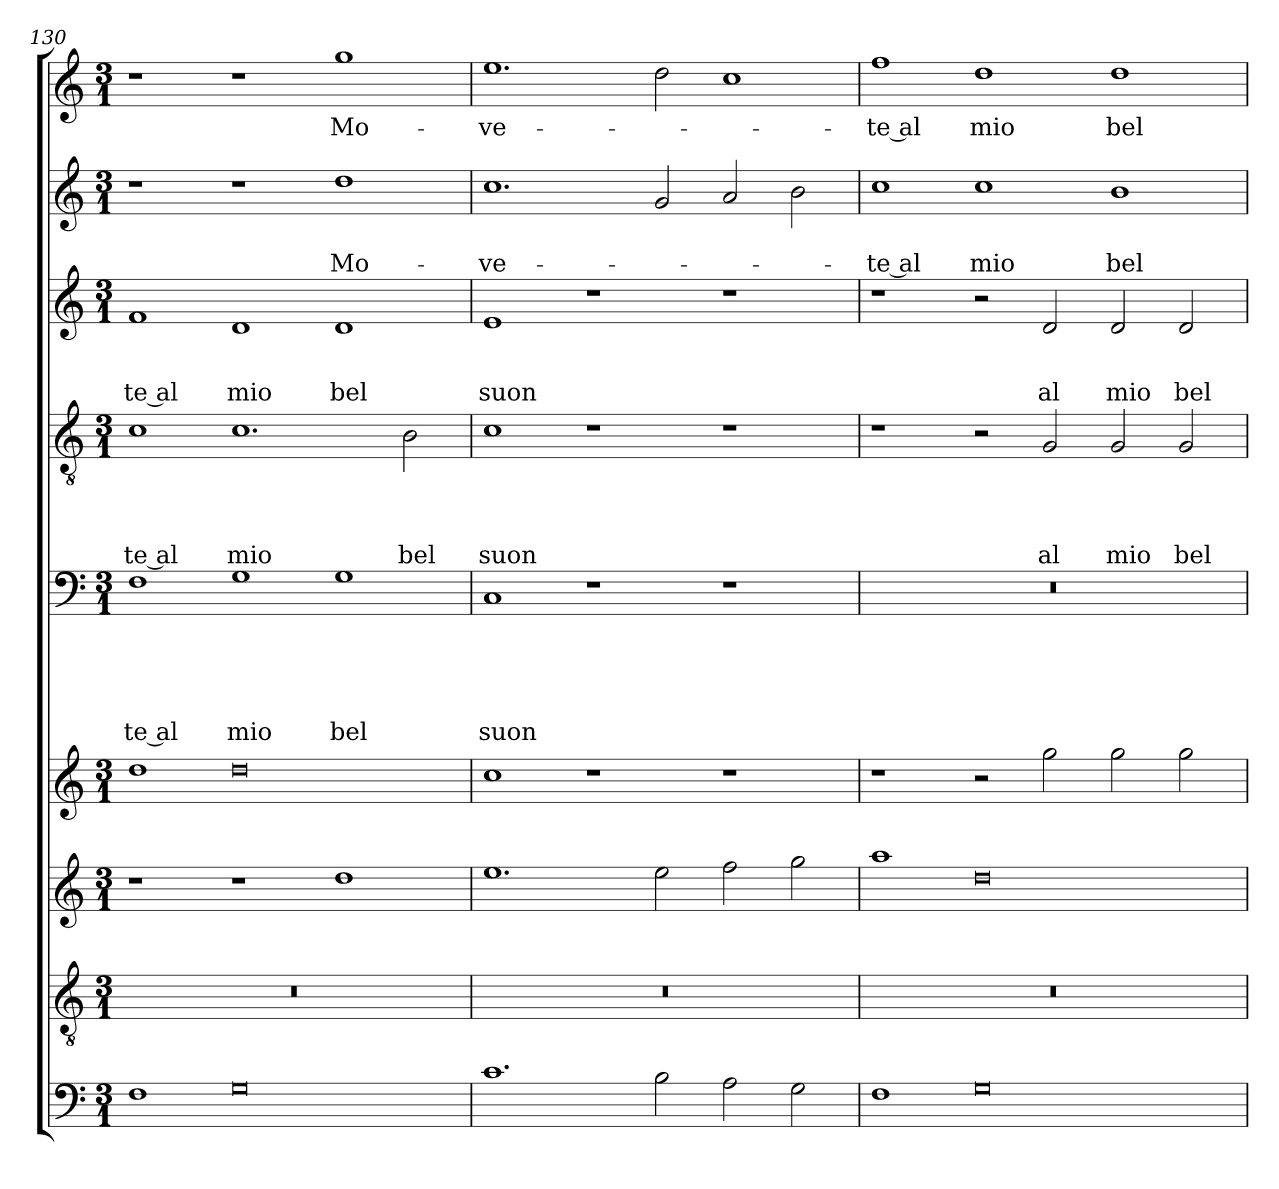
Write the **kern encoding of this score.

**kern	**kern	**kern	**kern	**kern	**text	**text	**text	**text	**text	**kern	**text	**text	**text	**text	**kern	**text	**text	**text	**kern	**text	**text	**kern	**text
*part9	*part8	*part7	*part6	*part5	*part5	*part5	*part5	*part5	*part5	*part4	*part4	*part4	*part4	*part4	*part3	*part3	*part3	*part3	*part2	*part2	*part2	*part1	*part1
*staff9	*staff8	*staff7	*staff6	*staff5	*staff5	*staff5	*staff5	*staff5	*staff5	*staff4	*staff4	*staff4	*staff4	*staff4	*staff3	*staff3	*staff3	*staff3	*staff2	*staff2	*staff2	*staff1	*staff1
!!LO:LB:g=z
*clefF4	*clefGv2	*clefG2	*clefG2	*clefF4	*	*	*	*	*	*clefGv2	*	*	*	*	*clefG2	*	*	*	*clefG2	*	*	*clefG2	*
*k[]	*k[]	*k[]	*k[]	*k[]	*	*	*	*	*	*k[]	*	*	*	*	*k[]	*	*	*	*k[]	*	*	*k[]	*
*C:	*C:	*C:	*C:	*C:	*	*	*	*	*	*C:	*	*	*	*	*C:	*	*	*	*C:	*	*	*C:	*
*M3/1	*M3/1	*M3/1	*M3/1	*M3/1	*	*	*	*	*	*M3/1	*	*	*	*	*M3/1	*	*	*	*M3/1	*	*	*M3/1	*
=130	=130	=130	=130	=130	=130	=130	=130	=130	=130	=130	=130	=130	=130	=130	=130	=130	=130	=130	=130	=130	=130	=130	=130
!	!	!	!	!	!	!	!	!	!LO:LY:b	!	!	!	!	!LO:LY:b	!	!	!	!LO:LY:b	!	!	!	!	!
1F	0.r	1r	1dd	1F	.	.	.	.	-te al	1c	.	.	.	-te al	1f	.	.	-te al	1r	.	.	1r	.
!	!	!	!	!	!	!	!	!	!LO:LY:b	!	!	!	!	!LO:LY:b	!	!	!	!LO:LY:b	!	!	!	!	!
0G	.	1r	0dd	1G	.	.	.	.	mio	1.c	.	.	.	mio	1d	.	.	mio	1r	.	.	1r	.
!	!	!	!	!	!	!	!	!	!LO:LY:b	!	!	!	!	!	!	!	!	!LO:LY:b	!	!	!LO:LY:b	!	!LO:LY:b
.	.	1dd	.	1G	.	.	.	.	bel	.	.	.	.	.	1d	.	.	bel	1dd	.	Mo-	1gg	Mo-
!	!	!	!	!	!	!	!	!	!	!	!	!	!	!LO:LY:b	!	!	!	!	!	!	!	!	!
.	.	.	.	.	.	.	.	.	.	2B\	.	.	.	bel	.	.	.	.	.	.	.	.	.
=131	=131	=131	=131	=131	=131	=131	=131	=131	=131	=131	=131	=131	=131	=131	=131	=131	=131	=131	=131	=131	=131	=131	=131
!	!	!	!	!	!	!	!	!	!LO:LY:b	!	!	!	!	!LO:LY:b	!	!	!	!LO:LY:b	!	!	!LO:LY:b	!	!LO:LY:b
1.c	0.r	1.ee	1cc	1C	.	.	.	.	suon	1c	.	.	.	suon	1e	.	.	suon	1.cc	.	-ve-	1.ee	-ve-
.	.	.	1r	1r	.	.	.	.	.	1r	.	.	.	.	1r	.	.	.	.	.	.	.	.
2B\	.	2ee\	.	.	.	.	.	.	.	.	.	.	.	.	.	.	.	.	2g/	.	.	2dd\	.
2A\	.	2ff\	1r	1r	.	.	.	.	.	1r	.	.	.	.	1r	.	.	.	2a/	.	.	1cc	.
2G\	.	2gg\	.	.	.	.	.	.	.	.	.	.	.	.	.	.	.	.	2b\	.	.	.	.
=132	=132	=132	=132	=132	=132	=132	=132	=132	=132	=132	=132	=132	=132	=132	=132	=132	=132	=132	=132	=132	=132	=132	=132
!	!	!	!	!	!	!	!	!	!	!	!	!	!	!	!	!	!	!	!	!	!LO:LY:b	!	!LO:LY:b
1F	0.r	1aa	1r	0.r	.	.	.	.	.	1r	.	.	.	.	1r	.	.	.	1cc	.	-te al	1ff	-te al
!	!	!	!	!	!	!	!	!	!	!	!	!	!	!	!	!	!	!	!	!	!LO:LY:b	!	!LO:LY:b
0G	.	0dd	2r	.	.	.	.	.	.	2r	.	.	.	.	2r	.	.	.	1cc	.	mio	1dd	mio
!	!	!	!	!	!	!	!	!	!	!	!	!	!	!LO:LY:b	!	!	!	!LO:LY:b	!	!	!	!	!
.	.	.	2gg\	.	.	.	.	.	.	2G/	.	.	.	al	2d/	.	.	al	.	.	.	.	.
!	!	!	!	!	!	!	!	!	!	!	!	!	!	!LO:LY:b	!	!	!	!LO:LY:b	!	!	!LO:LY:b	!	!LO:LY:b
.	.	.	2gg\	.	.	.	.	.	.	2G/	.	.	.	mio	2d/	.	.	mio	1b	.	bel	1dd	bel
!	!	!	!	!	!	!	!	!	!	!	!	!	!	!LO:LY:b	!	!	!	!LO:LY:b	!	!	!	!	!
.	.	.	2gg\	.	.	.	.	.	.	2G/	.	.	.	bel	2d/	.	.	bel	.	.	.	.	.
=	=	=	=	=	=	=	=	=	=	=	=	=	=	=	=	=	=	=	=	=	=	=	=
*-	*-	*-	*-	*-	*-	*-	*-	*-	*-	*-	*-	*-	*-	*-	*-	*-	*-	*-	*-	*-	*-	*-	*-
